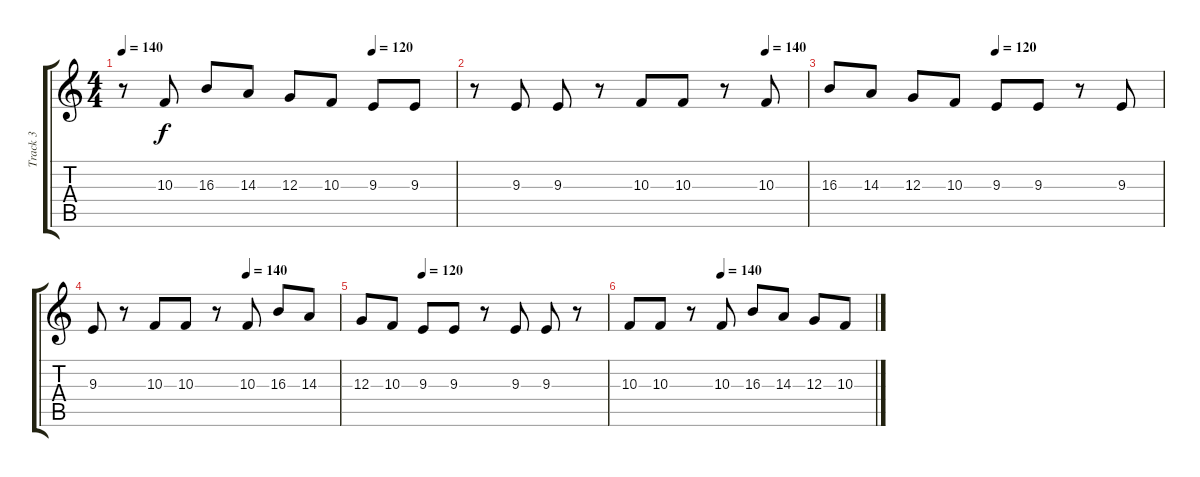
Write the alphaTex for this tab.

\track ("Track 3" "Track 3") {instrument churchorgan}
\staff {score tabs}
\tuning (E4 B3 G3 D3 A2 E2) {hide}
\ts (4 4)
\tempo 140
\tempo (120 0.75)
\clef g2
\ks c
r.8{dy f} 10.3.8 16.3.8 14.3.8 12.3.8 10.3.8 9.3.8 9.3.8 |
\tempo (140 0.875)
r.8 9.3.8 9.3.8 r.8 10.3.8 10.3.8 r.8 10.3.8 |
\tempo (120 0.5)
16.3.8 14.3.8 12.3.8 10.3.8 9.3.8 9.3.8 r.8 9.3.8 |
\tempo (140 0.625)
9.3.8 r.8 10.3.8 10.3.8 r.8 10.3.8 16.3.8 14.3.8 |
\tempo (120 0.25)
12.3.8 10.3.8 9.3.8 9.3.8 r.8 9.3.8 9.3.8 r.8 |
\tempo (140 0.375)
10.3.8 10.3.8 r.8 10.3.8 16.3.8 14.3.8 12.3.8 10.3.8
